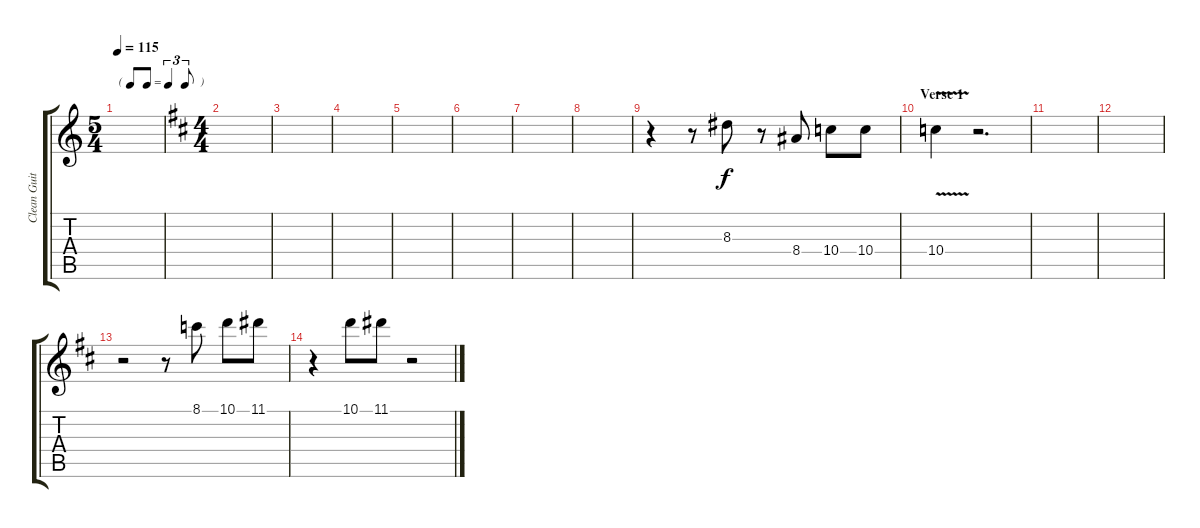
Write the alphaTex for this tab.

\track ("Clean Guitar" "Clean Guit") {instrument electricguitarclean}
\staff {score tabs}
\tuning (E4 B3 G3 D3 A2 E2) {hide}
\ts (5 4)
\tf triplet8th
\tempo 115
\clef g2
\ks c
|
\ts (4 4)
\ks d
|
|
|
|
|
|
|
r.4 r.8 8.3.8 r.8 8.4.8 10.4.8 10.4.8 |
\section ("" "Verse 1")
10.4{v}.4 r.2{d} |
|
|
r.2 r.8 8.1.8 10.1.8 11.1.8 |
r.4 10.1.8 11.1.8 r.2
